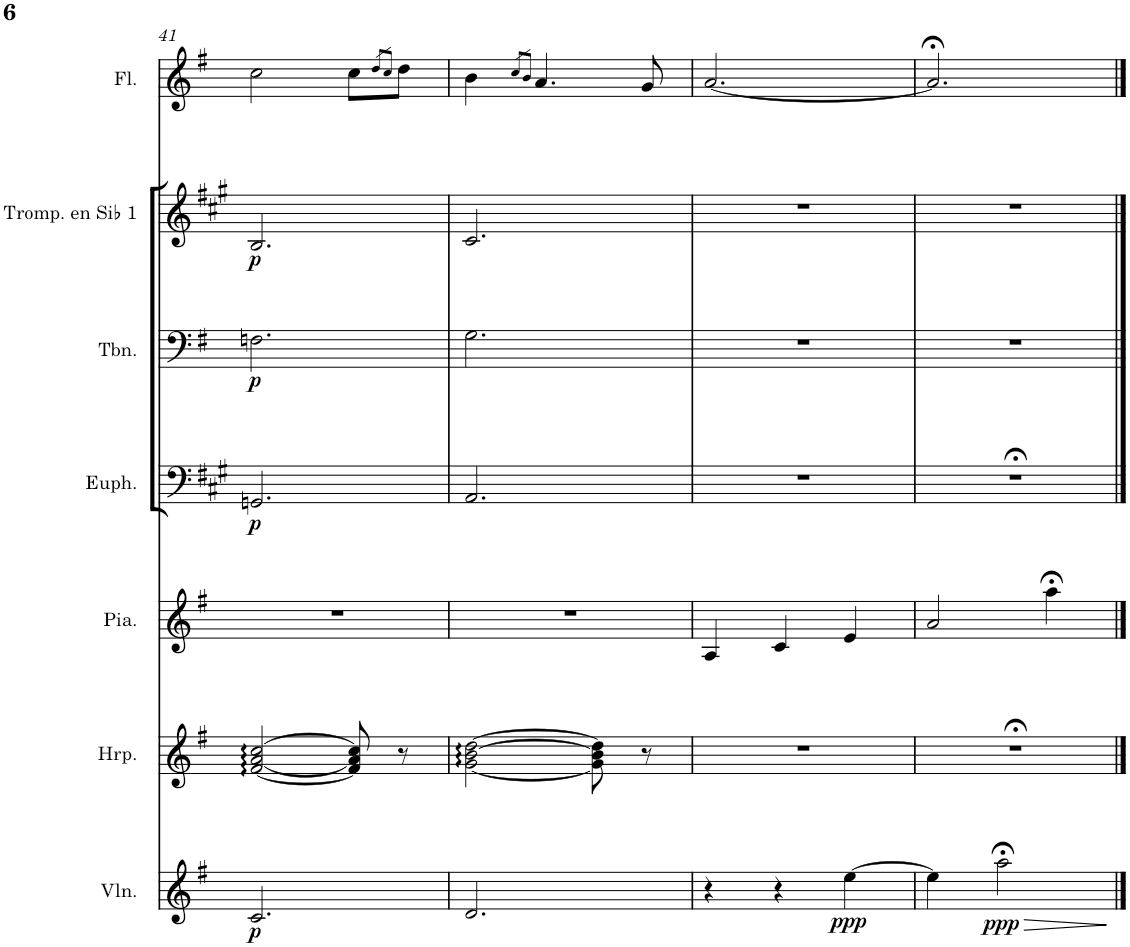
**kern	**dynam	**kern	**kern	**kern	**dynam	**kern	**dynam	**kern	**dynam	**kern
*part7	*part7	*part6	*part5	*part4	*part4	*part3	*part3	*part2	*part2	*part1
*staff7	*staff7	*staff6	*staff5	*staff4	*staff4	*staff3	*staff3	*staff2	*staff2	*staff1
*I"Violon	*	*I"Harpe	*I"Piano	*I"Euphonium	*	*I"Trombone	*	*I"Trompette en Sib 1	*	*I"Flûte
*I'Vln.	*	*I'Hrp.	*I'Pia.	*I'Euph.	*	*I'Tbn.	*	*I'Tromp. en Sib 1	*	*I'Fl.
!!LO:PB:g=z
*clefG2	*	*clefG2	*clefG2	*clefF4	*	*clefF4	*	*clefG2	*	*clefG2
*	*	*	*	*Trd1c2	*	*	*	*Trd1c2	*	*
*k[f#]	*	*k[f#]	*k[f#]	*k[f#c#g#]	*	*k[f#]	*	*k[f#c#g#]	*	*k[f#]
*M3/4	*	*M3/4	*M3/4	*M3/4	*	*M3/4	*	*M3/4	*	*M3/4
=41	=41	=41	=41	=41	=41	=41	=41	=41	=41	=41
!	!LO:DY:b	!	!	!	!LO:DY:b	!	!LO:DY:b	!	!LO:DY:b	!
2.c/	p	[2f#/ [2a/ [2cc/	2.r	2.GGn/	p	2.Fn\	p	2.B/	p	2cc\
.	.	8f#/] 8a/] 8cc/]	.	.	.	.	.	.	.	8cc\L
.	.	.	.	.	.	.	.	.	.	8qdd/L
.	.	.	.	.	.	.	.	.	.	8qcc/J
.	.	8r	.	.	.	.	.	.	.	8dd\J
=42	=42	=42	=42	=42	=42	=42	=42	=42	=42	=42
2.d/	.	[2g\ [2b\ [2dd\	2.r	2.AA/	.	2.G\	.	2.c#/	.	4b\
.	.	.	.	.	.	.	.	.	.	8qcc/L
.	.	.	.	.	.	.	.	.	.	8qb/J
.	.	.	.	.	.	.	.	.	.	4.a/
.	.	8g\] 8b\] 8dd\]	.	.	.	.	.	.	.	.
.	.	8r	.	.	.	.	.	.	.	8g/
=43	=43	=43	=43	=43	=43	=43	=43	=43	=43	=43
4r	.	2.r	4A/	2.r	.	2.r	.	2.r	.	[2.a/
4r	.	.	4c/	.	.	.	.	.	.	.
!	!LO:DY:b	!	!	!	!	!	!	!	!	!
[4ee\	ppp	.	4e/	.	.	.	.	.	.	.
=44	=44	=44	=44	=44	=44	=44	=44	=44	=44	=44
4ee\]	.	2.r;<	2a/	2.r;<	.	2.r	.	2.r	.	2.a;</]
!	!LO:HP:b	!	!	!	!	!	!	!	!	!
!	!LO:DY:n=1:b	!	!	!	!	!	!	!	!	!
2aa;<\	> ppp	.	.	.	.	.	.	.	.	.
.	.	.	4aa;<\	.	.	.	.	.	.	.
.	]	.	.	.	.	.	.	.	.	.
==	==	==	==	==	==	==	==	==	==	==
*-	*-	*-	*-	*-	*-	*-	*-	*-	*-	*-
